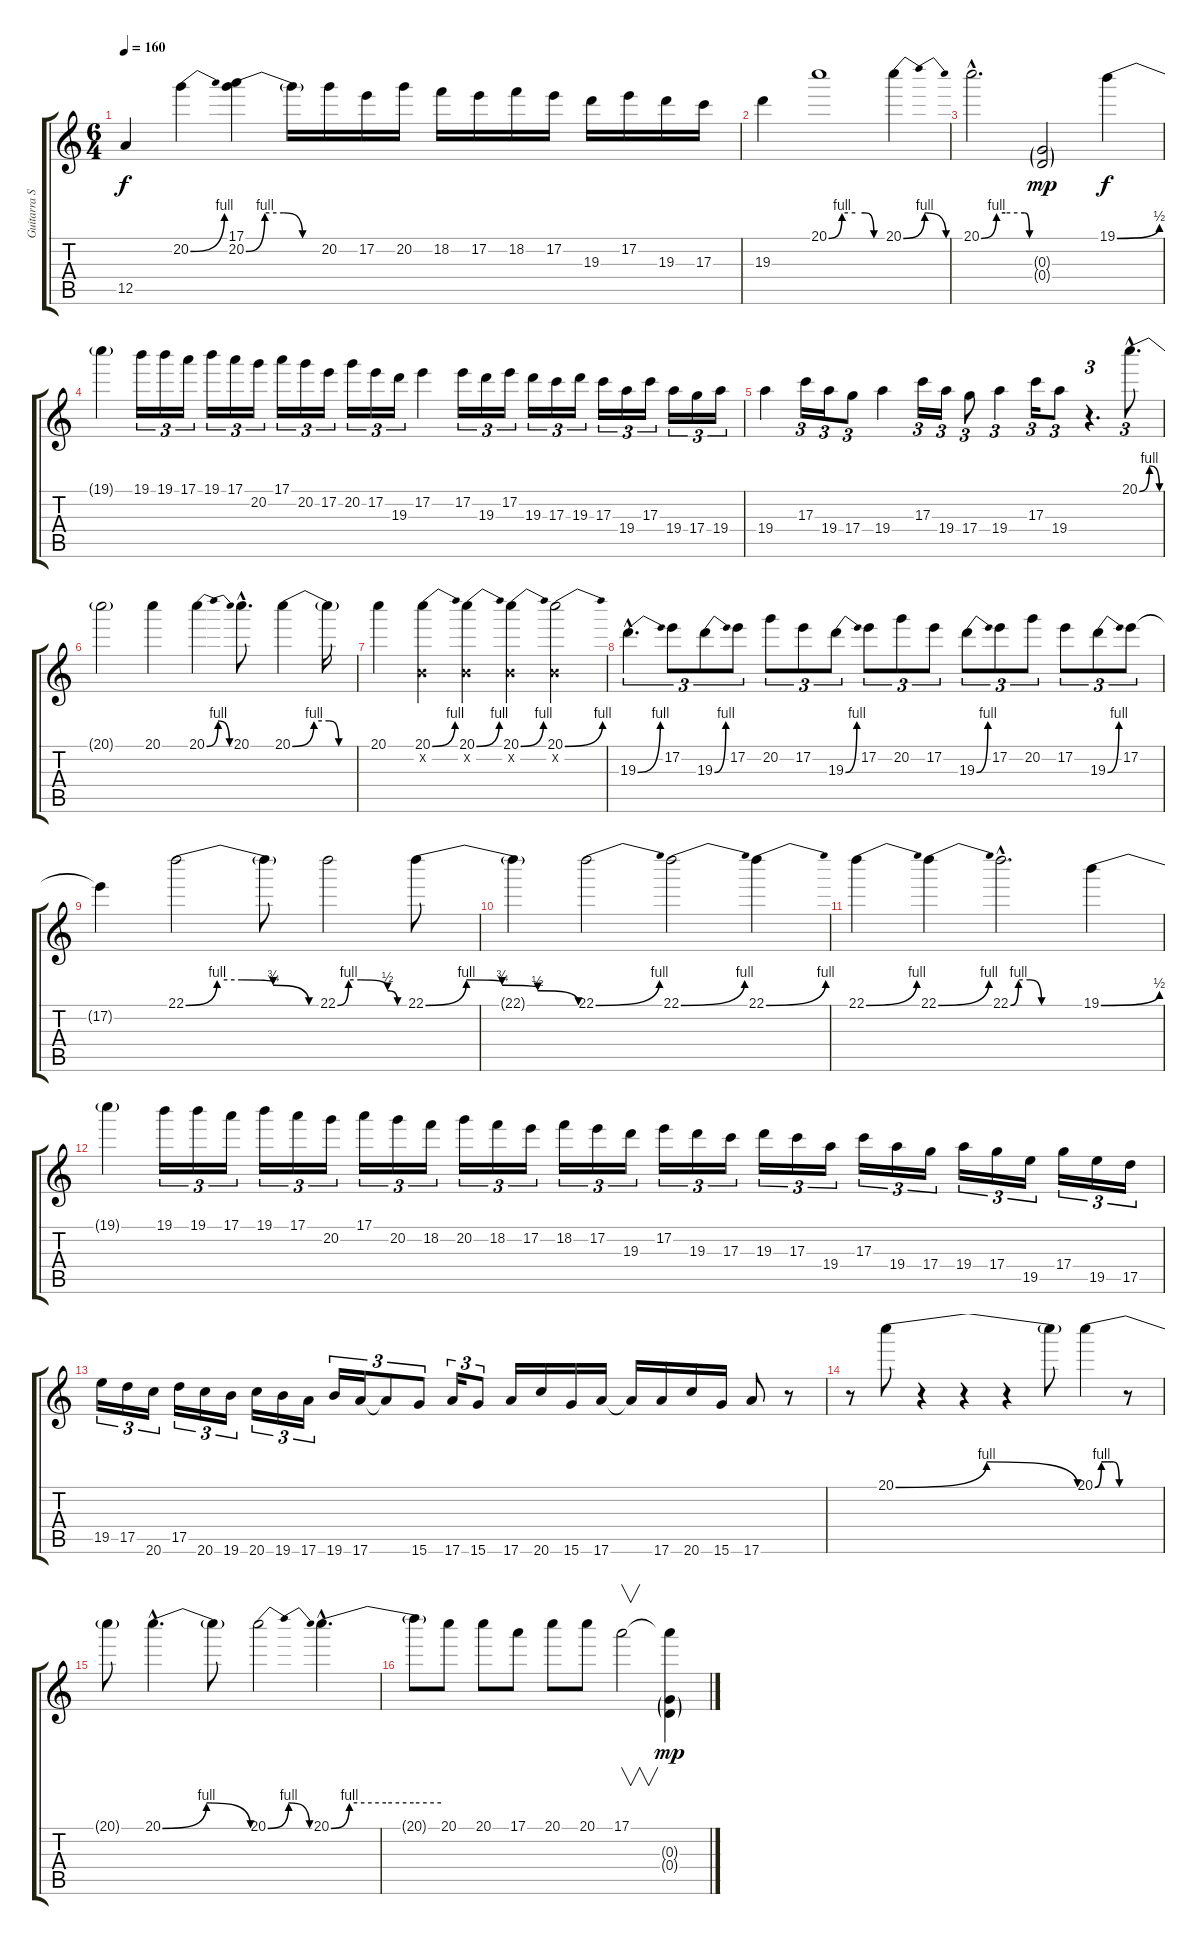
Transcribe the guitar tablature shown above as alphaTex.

\track ("Guitarra Solo" "Guitarra S") {instrument overdrivenguitar}
\staff {score tabs}
\tuning (E4 B3 G3 D3 A2 E2) {hide}
\ts (6 4)
\tempo 160
\clef g2
\ks c
12.5{t}.4{dy f} 20.2{be (bend 0 0 60 4)}.4 (17.1 20.2{be (custom 0 0 15 4 30 4 45 0 60 0)}).4 20.2{t}.16 20.2.16 17.2.16 20.2.16 18.2.16 17.2.16 18.2.16 17.2.16 19.3.16 17.2.16 19.3.16 17.3.16 |
19.3.4 20.1{be (custom 0 0 15 4 30 4 41 4 51 0 60 0)}.1 20.1{be (bendrelease 0 0 15 4 30 4 60 0)}.4 |
20.1{be (custom 0 0 19 4 30 4 45 4 54 4 60 0) hac}.2{d} (0.3{g} 0.4{g}).2{dy mp} 19.1{be (bend 0 0 60 2)}.4{dy f} |
19.1{t}.4 19.1.16{tu (3 2)} 19.1.16{tu (3 2)} 17.1.16{tu (3 2)} 19.1.16{tu (3 2)} 17.1.16{tu (3 2)} 20.2.16{tu (3 2)} 17.1.16{tu (3 2)} 20.2.16{tu (3 2)} 17.2.16{tu (3 2)} 20.2.16{tu (3 2)} 17.2.16{tu (3 2)} 19.3.16{tu (3 2)} 17.2.4 17.2.16{tu (3 2)} 19.3.16{tu (3 2)} 17.2.16{tu (3 2)} 19.3.16{tu (3 2)} 17.3.16{tu (3 2)} 19.3.16{tu (3 2)} 17.3.16{tu (3 2)} 19.4.16{tu (3 2)} 17.3.16{tu (3 2)} 19.4.16{tu (3 2)} 17.4.16{tu (3 2)} 19.4.16{tu (3 2)} |
19.4.4 17.3.16{tu (3 2)} 19.4.16{tu (3 2)} 17.4.8{tu (3 2)} 19.4.4 17.3.16{tu (3 2)} 19.4.16{tu (3 2)} 17.4.8{tu (3 2)} 19.4.4{tu (3 2)} 17.3.16{tu (3 2)} 19.4.8{tu (3 2)} r.4{d tu (3 2)} 20.1{be (bendrelease 0 0 22 4 55 4 60 0) hac}.8{d tu (3 2)} |
20.1{t}.2 20.1.4 20.1{be (bendrelease 0 0 30 4 50 4 60 0)}.4 20.1{hac}.8{d} 20.1{be (custom 0 0 20 4 34 4 43 0 53 0 60 0)}.4 20.1{t}.16 |
20.1.4 (20.1{be (bend 0 0 60 4)} 0.2{x}).4 (20.1{be (bend 0 0 60 4)} 0.2{x}).4 (20.1{be (bend 0 0 60 4)} 0.2{x}).4 (20.1{be (bend 0 0 60 4)} 0.2{x}).2 |
19.3{be (bend 0 0 60 4) hac}.4{d tu (3 2)} 17.2.8{tu (3 2)} 19.3{be (bend 0 0 60 4)}.8{tu (3 2)} 17.2.8{tu (3 2)} 20.2.8{tu (3 2)} 17.2.8{tu (3 2)} 19.3{be (bend 0 0 60 4)}.8{tu (3 2)} 17.2.8{tu (3 2)} 20.2.8{tu (3 2)} 17.2.8{tu (3 2)} 19.3{be (bend 0 0 60 4)}.8{tu (3 2)} 17.2.8{tu (3 2)} 20.2.8{tu (3 2)} 17.2.8{tu (3 2)} 19.3{be (bend 0 0 60 4)}.8{tu (3 2)} 17.2.8{tu (3 2)} |
17.2{t}.4 22.1{be (custom 0 0 14 4 25 4 39 3 55 0 60 0)}.2 22.1{t}.8 22.1{be (custom 0 0 10 4 21 4 45 2 54 0 60 0)}.2 22.1{be (custom 0 0 16 4 30 3 44 2 60 0)}.8 |
22.1{t}.4 22.1{be (bend 0 0 60 4)}.2 22.1{be (bend 0 0 60 4)}.2 22.1{be (bend 0 0 60 4)}.4 |
22.1{be (bend 0 0 60 4)}.4 22.1{be (bend 0 0 60 4)}.4 22.1{be (custom 0 0 7 4 17 4 27 0 30 0 37 0 50 0 60 0) hac}.2{d} 19.1{be (bend 0 0 60 2)}.4 |
19.1{t}.4 19.1.16{tu (3 2)} 19.1.16{tu (3 2)} 17.1.16{tu (3 2)} 19.1.16{tu (3 2)} 17.1.16{tu (3 2)} 20.2.16{tu (3 2)} 17.1.16{tu (3 2)} 20.2.16{tu (3 2)} 18.2.16{tu (3 2)} 20.2.16{tu (3 2)} 18.2.16{tu (3 2)} 17.2.16{tu (3 2)} 18.2.16{tu (3 2)} 17.2.16{tu (3 2)} 19.3.16{tu (3 2)} 17.2.16{tu (3 2)} 19.3.16{tu (3 2)} 17.3.16{tu (3 2)} 19.3.16{tu (3 2)} 17.3.16{tu (3 2)} 19.4.16{tu (3 2)} 17.3.16{tu (3 2)} 19.4.16{tu (3 2)} 17.4.16{tu (3 2)} 19.4.16{tu (3 2)} 17.4.16{tu (3 2)} 19.5.16{tu (3 2)} 17.4.16{tu (3 2)} 19.5.16{tu (3 2)} 17.5.16{tu (3 2)} |
19.5.16{tu (3 2)} 17.5.16{tu (3 2)} 20.6.16{tu (3 2)} 17.5.16{tu (3 2)} 20.6.16{tu (3 2)} 19.6.16{tu (3 2)} 20.6.16{tu (3 2)} 19.6.16{tu (3 2)} 17.6.16{tu (3 2)} 19.6.16{tu (3 2)} 17.6.16{tu (3 2)} 17.6{t}.8{tu (3 2)} 15.6.8{tu (3 2)} 17.6.16{tu (3 2)} 15.6.8{tu (3 2)} 17.6.16 20.6.16 15.6.16 17.6.16 17.6{t}.16 17.6.16 20.6.16 15.6.16 17.6.8 r.8 |
r.8 20.1{be (bendrelease 0 0 16 4 39 4 60 0)}.8 r.4 r.4 r.4 20.1{t}.8 20.1{be (custom 0 0 16 4 30 4 45 4 60 0)}.4 r.8 |
20.1{t}.8 20.1{be (bendrelease 0 0 12 4 46 4 60 0) hac}.4{d} 20.1{t}.8 20.1{be (bendrelease 0 0 12 4 47 4 60 0)}.2 20.1{be (custom 0 0 10 4 30 4 45 4 60 4) hac}.4{d} |
20.1{t}.8 20.1.8 20.1.8 17.1.8 20.1.8 20.1.8 17.1.2{v} (17.1{t} 0.3{g} 0.4{g}).4{dy mp}
